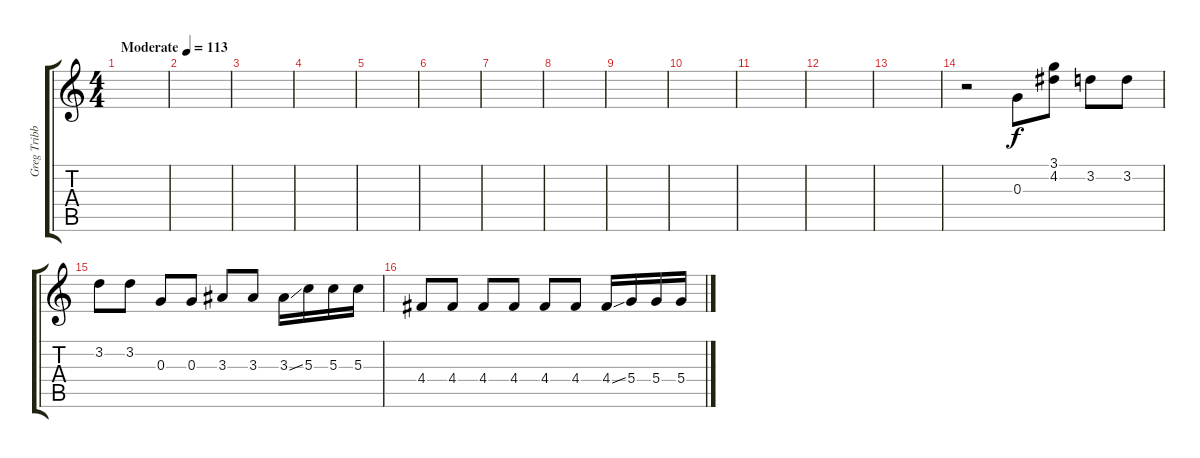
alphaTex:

\track ("Greg Tribbett" "Greg Tribb") {instrument electricguitarclean}
\staff {score tabs}
\tuning (E4 B3 G3 D3 A2 E2) {hide}
\ts (4 4)
\tempo (113 "Moderate")
\clef g2
\ks c
|
|
|
|
|
|
|
|
|
|
|
|
|
r.2 0.3.8 (3.1 4.2).8 3.2.8 3.2.8 |
3.2.8 3.2.8 0.3.8 0.3.8 3.3.8 3.3.8 3.3{ss}.16 5.3.16 5.3.16 5.3.16 |
4.4.8 4.4.8 4.4.8 4.4.8 4.4.8 4.4.8 4.4{ss}.16 5.4.16 5.4.16 5.4.16
